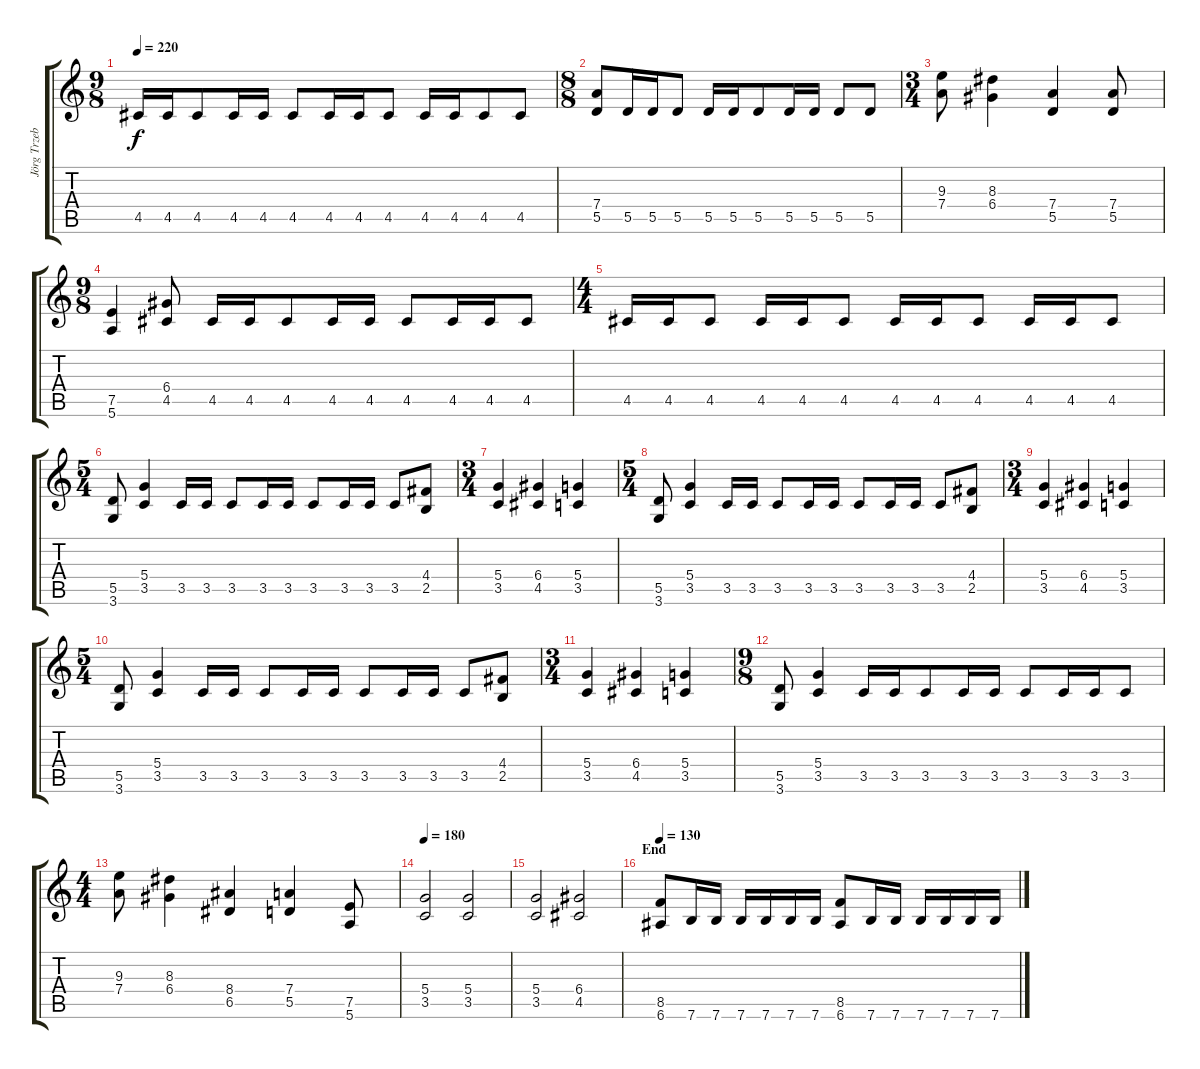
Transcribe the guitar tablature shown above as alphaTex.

\track ("Jörg Trzebiatowski" "Jörg Trzeb") {instrument distortionguitar}
\staff {score tabs}
\tuning (E4 B3 G3 D3 A2 E2) {hide}
\ts (9 8)
\tempo 220
\clef g2
\ks c
4.5.16{dy f} 4.5.16 4.5.8 4.5.16 4.5.16 4.5.8 4.5.16 4.5.16 4.5.8 4.5.16 4.5.16 4.5.8 4.5.8 |
\ts (8 8)
(7.4 5.5).8 5.5.16 5.5.16 5.5.8 5.5.16 5.5.16 5.5.8 5.5.16 5.5.16 5.5.8 5.5.8 |
\ts (3 4)
(9.3 7.4).8 (8.3 6.4).4 (7.4 5.5).4 (7.4 5.5).8 |
\ts (9 8)
(7.5 5.6).4 (6.4 4.5).8 4.5.16 4.5.16 4.5.8 4.5.16 4.5.16 4.5.8 4.5.16 4.5.16 4.5.8 |
\ts (4 4)
4.5.16 4.5.16 4.5.8 4.5.16 4.5.16 4.5.8 4.5.16 4.5.16 4.5.8 4.5.16 4.5.16 4.5.8 |
\ts (5 4)
(5.5 3.6).8 (5.4 3.5).4 3.5.16 3.5.16 3.5.8 3.5.16 3.5.16 3.5.8 3.5.16 3.5.16 3.5.8 (4.4 2.5).8 |
\ts (3 4)
(5.4 3.5).4 (6.4 4.5).4 (5.4 3.5).4 |
\ts (5 4)
(5.5 3.6).8 (5.4 3.5).4 3.5.16 3.5.16 3.5.8 3.5.16 3.5.16 3.5.8 3.5.16 3.5.16 3.5.8 (4.4 2.5).8 |
\ts (3 4)
(5.4 3.5).4 (6.4 4.5).4 (5.4 3.5).4 |
\ts (5 4)
(5.5 3.6).8 (5.4 3.5).4 3.5.16 3.5.16 3.5.8 3.5.16 3.5.16 3.5.8 3.5.16 3.5.16 3.5.8 (4.4 2.5).8 |
\ts (3 4)
(5.4 3.5).4 (6.4 4.5).4 (5.4 3.5).4 |
\ts (9 8)
(5.5 3.6).8 (5.4 3.5).4 3.5.16 3.5.16 3.5.8 3.5.16 3.5.16 3.5.8 3.5.16 3.5.16 3.5.8 |
\ts (4 4)
(9.3 7.4).8 (8.3 6.4).4 (8.4 6.5).4 (7.4 5.5).4 (7.5 5.6).8 |
\tempo 180
(5.4 3.5).2 (5.4 3.5).2 |
(5.4 3.5).2 (6.4 4.5).2 |
\section ("" "End")
\tempo 130
(8.5 6.6).8 7.6.16 7.6.16 7.6.16 7.6.16 7.6.16 7.6.16 (8.5 6.6).8 7.6.16 7.6.16 7.6.16 7.6.16 7.6.16 7.6.16
